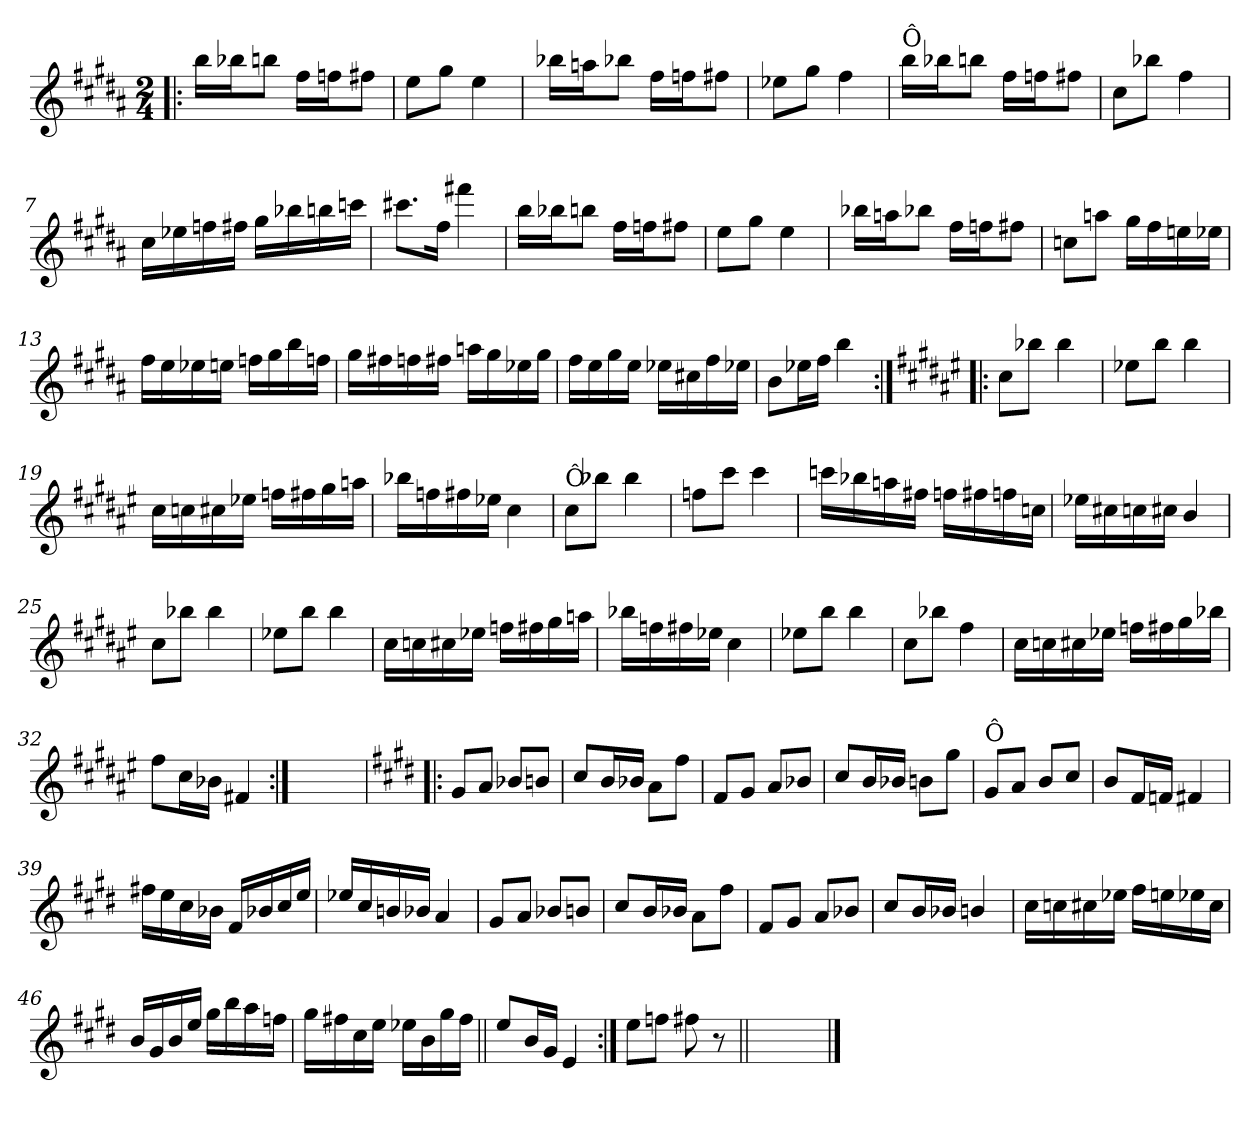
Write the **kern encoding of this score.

**kern
*part1
*staff1
*clefG2
*k[f#c#g#d#a#]
*B:
*M2/4
=1!|:
16bb\LL
16bb-X\J
8bbn\J
16ff#\LL
16ffn\J
8ff#X\J
=2
8ee\L
8gg#\J
4ee\
=3
16bb-X\LL
16aan\J
8bb-X\J
16ff#\LL
16ffn\J
8ff#X\J
=4
8ee-X\L
8gg#\J
4ff#\
!!LO:LB:g=z
=5
!LO:TX:a:t=Ô
16bb\LL
16bb-X\J
8bbn\J
16ff#\LL
16ffn\J
8ff#X\J
=6
8cc#\L
8bb-X\J
4ff#\
=7
16cc#\LL
16ee-X\
16ffn\
16ff#X\JJ
16gg#\LL
16bb-X\
16bbn\
16cccn\JJ
=8
8.ccc#X\L
16ff#\Jk
4fff#X\
!!LO:LB:g=z
=9
16bb\LL
16bb-X\J
8bbn\J
16ff#\LL
16ffn\J
8ff#X\J
=10
8ee\L
8gg#\J
4ee\
=11
16bb-X\LL
16aan\J
8bb-X\J
16ff#\LL
16ffn\J
8ff#X\J
=12
8ccn\L
8aan\J
16gg#\LL
16ff#\
16een\
16ee-X\JJ
!!LO:LB:g=z
=13
16ff#\LL
16ee\
16ee-X\
16een\JJ
16ffn\LL
16gg#\
16bb\
16ffn\JJ
=14
16gg#\LL
16ff#X\
16ffn\
16ff#X\JJ
16aan\LL
16gg#\
16ee-X\
16gg#\JJ
=15
16ff#\LL
16ee\
16gg#\
16ee\JJ
16ee-X\LL
16cc#X\
16ff#\
16ee-X\JJ
=16
8b\L
16ee-X\L
16ff#\JJ
4bb\
!!LO:LB:g=z
=17:|!|:
*k[f#c#g#d#a#e#]
*F#:
8cc#\L
8bb-X\J
4bb-\
=18
8ee-X\L
8bb\J
4bb\
=19
16cc#\LL
16ccn\
16cc#X\
16ee-X\JJ
16ffn\LL
16ff#X\
16gg#\
16aan\JJ
=20
16bb-X\LL
16ffn\
16ff#X\
16ee-X\JJ
4cc#\
!!LO:LB:g=z
=21
!LO:TX:a:t=Ô
8cc#\L
8bb-X\J
4bb-\
=22
8ffn\L
8ccc#\J
4ccc#\
=23
16cccn\LL
16bb-X\
16aan\
16ff#X\JJ
16ffn\LL
16ff#X\
16ffn\
16ccn\JJ
=24
16ee-X\LL
16cc#X\
16ccn\
16cc#X\JJ
4b/
!!LO:LB:g=z
=25
8cc#\L
8bb-X\J
4bb-\
=26
8ee-X\L
8bb\J
4bb\
=27
16cc#\LL
16ccn\
16cc#X\
16ee-X\JJ
16ffn\LL
16ff#X\
16gg#\
16aan\JJ
=28
16bb-X\LL
16ffn\
16ff#X\
16ee-X\JJ
4cc#\
=29
8ee-X\L
8bb\J
4bb\
!!LO:LB:g=z
=30
8cc#\L
8bb-X\J
4ff#\
=31
16cc#\LL
16ccn\
16cc#X\
16ee-X\JJ
16ffn\LL
16ff#X\
16gg#\
16bb-X\JJ
=32
8ff#\L
16cc#\L
16b-X\JJ
4f#X/
=32X321:|!
2ryy
!!LO:LB:g=z
=33!|:
*k[f#c#g#d#]
*E:
8g#/L
8a/J
8b-X/L
8bn/J
=34
8cc#/L
16b/L
16b-X/JJ
8a\L
8ff#\J
=35
8f#/L
8g#/J
8a/L
8b-X/J
=36
8cc#/L
16b/L
16b-X/JJ
8bn\L
8gg#\J
=37
!LO:TX:a:t=Ô
8g#/L
8a/J
8b/L
8cc#/J
!!LO:PB:g=z
=38
8b/L
16f#/L
16fn/JJ
4f#X/
=39
16ff#X\LL
16ee\
16cc#\
16b-X\JJ
16f#/LL
16b-X/
16cc#/
16ee/JJ
=40
16ee-X/LL
16cc#/
16bn/
16b-X/JJ
4a/
=41
8g#/L
8a/J
8b-X/L
8bn/J
!!LO:LB:g=z
=42
8cc#/L
16b/L
16b-X/JJ
8a\L
8ff#\J
=43
8f#/L
8g#/J
8a/L
8b-X/J
=44
8cc#/L
16b/L
16b-X/JJ
4bn/
=45
16cc#\LL
16ccn\
16cc#X\
16ee-X\JJ
16ff#\LL
16een\
16ee-X\
16cc#\JJ
!!LO:LB:g=z
=46
16b/LL
16g#/
16b/
16ee/JJ
16gg#\LL
16bb\
16aa\
16ffn\JJ
=47
16gg#\LL
16ff#X\
16cc#\
16ee\JJ
16ee-X\LL
16b\
16gg#\
16ff#\JJ
=48||
8ee/L
16b/L
16g#/JJ
4e/
=49:|!
8ee\L
8ffn\J
8ff#X\
8r
=50||
2ryy
==
*-
